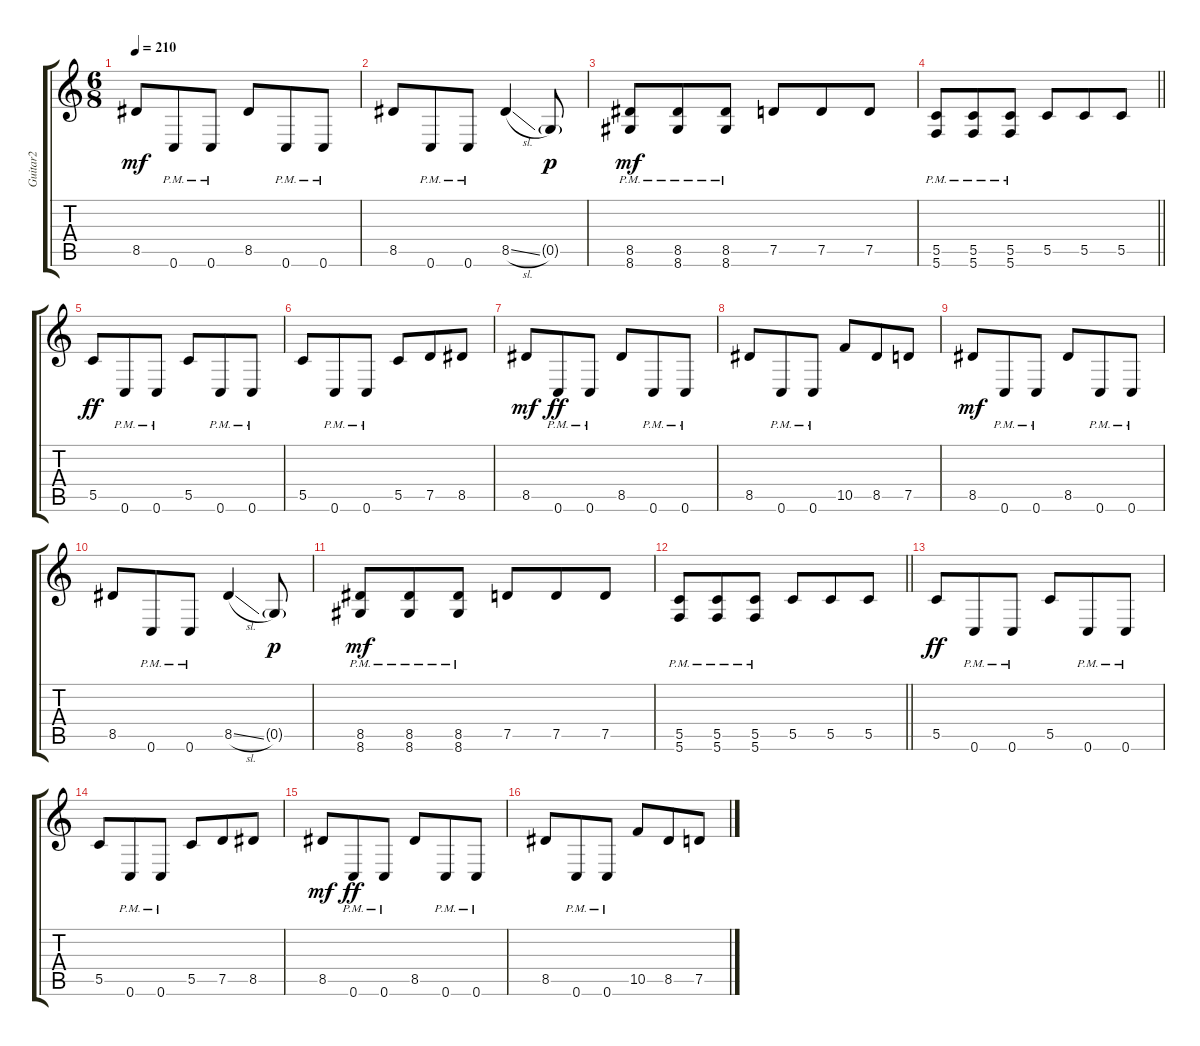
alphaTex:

\track ("Guitar2" "Guitar2") {instrument distortionguitar}
\staff {score tabs}
\tuning (D4 A3 F3 C3 G2 C2) {hide}
\ts (6 8)
\tempo 210
\clef g2
\ks c
8.5.8{dy mf} 0.6{pm}.8 0.6{pm}.8 8.5.8 0.6{pm}.8 0.6{pm}.8 |
8.5.8 0.6{pm}.8 0.6{pm}.8 8.5{sl}.4 0.5{g}.8{dy p} |
(8.5{pm} 8.6{pm}).8{dy mf} (8.5{pm} 8.6{pm}).8 (8.5{pm} 8.6{pm}).8 7.5.8 7.5.8 7.5.8 |
\barLineRight lightlight
(5.5{pm} 5.6{pm}).8 (5.5{pm} 5.6{pm}).8 (5.5{pm} 5.6{pm}).8 5.5.8 5.5.8 5.5.8 |
5.5.8{dy ff} 0.6{pm}.8 0.6{pm}.8 5.5.8 0.6{pm}.8 0.6{pm}.8 |
5.5.8 0.6{pm}.8 0.6{pm}.8 5.5.8 7.5.8 8.5.8 |
8.5.8{dy mf} 0.6{pm}.8{dy ff} 0.6{pm}.8 8.5.8 0.6{pm}.8 0.6{pm}.8 |
8.5.8 0.6{pm}.8 0.6{pm}.8 10.5.8 8.5.8 7.5.8 |
8.5.8{dy mf} 0.6{pm}.8 0.6{pm}.8 8.5.8 0.6{pm}.8 0.6{pm}.8 |
8.5.8 0.6{pm}.8 0.6{pm}.8 8.5{sl}.4 0.5{g}.8{dy p} |
(8.5{pm} 8.6{pm}).8{dy mf} (8.5{pm} 8.6{pm}).8 (8.5{pm} 8.6{pm}).8 7.5.8 7.5.8 7.5.8 |
\barLineRight lightlight
(5.5{pm} 5.6{pm}).8 (5.5{pm} 5.6{pm}).8 (5.5{pm} 5.6{pm}).8 5.5.8 5.5.8 5.5.8 |
5.5.8{dy ff} 0.6{pm}.8 0.6{pm}.8 5.5.8 0.6{pm}.8 0.6{pm}.8 |
5.5.8 0.6{pm}.8 0.6{pm}.8 5.5.8 7.5.8 8.5.8 |
8.5.8{dy mf} 0.6{pm}.8{dy ff} 0.6{pm}.8 8.5.8 0.6{pm}.8 0.6{pm}.8 |
8.5.8 0.6{pm}.8 0.6{pm}.8 10.5.8 8.5.8 7.5.8
